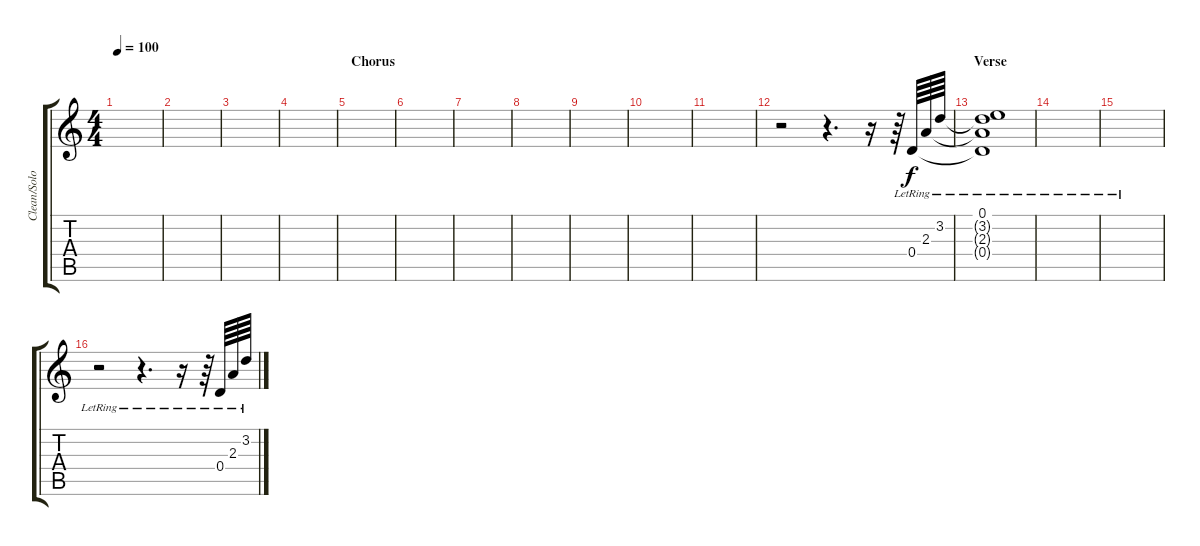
\track ("Clean/Solo Guitar" "Clean/Solo") {instrument electricguitarclean}
\staff {score tabs}
\tuning (E4 B3 G3 D3 A2 D2) {hide}
\ts (4 4)
\tempo 100
\clef g2
\ks c
|
|
|
|
\section ("" "Chorus")
|
|
|
|
|
|
|
r.2 r.4{d} r.16 r.64 0.4{lr}.64 2.3{lr}.64 3.2{lr}.64 |
\section ("" "Verse")
(0.1{lr} 3.2{t} 2.3{t} 0.4{t}).1 |
|
|
r.2 r.4{d} r.16 r.64 0.4{lr}.64 2.3{lr}.64 3.2{lr}.64
